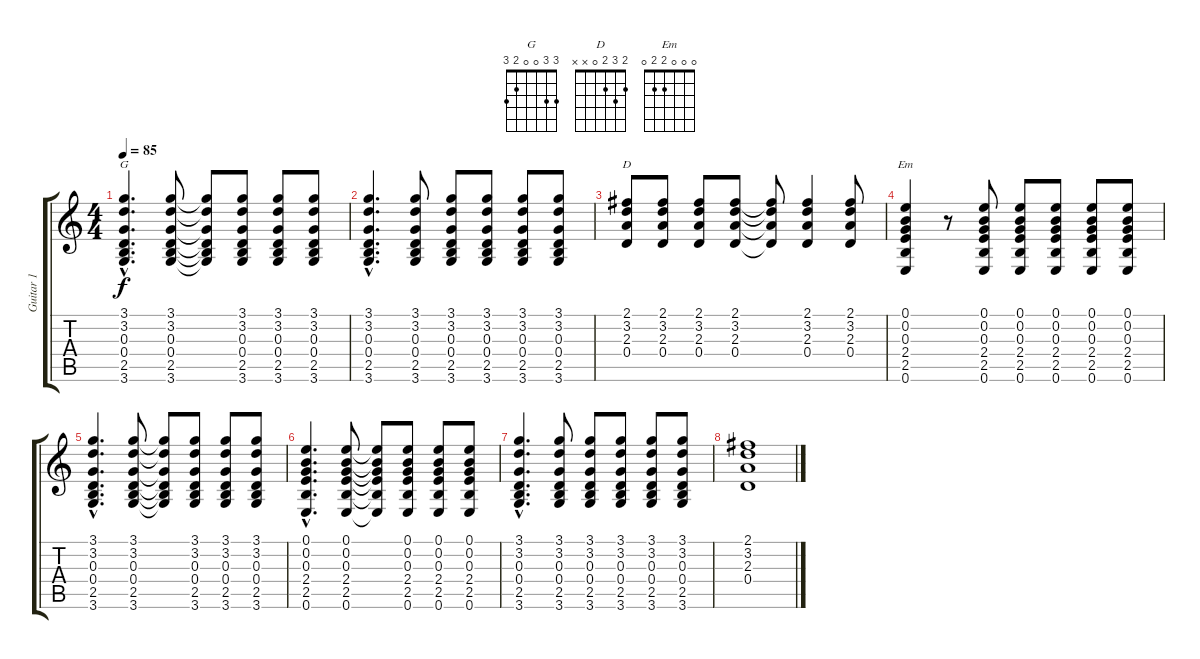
\track ("Guitar 1" "Guitar 1") {instrument electricguitarclean}
\staff {score tabs}
\tuning (E4 B3 G3 D3 A2 E2) {hide}
\chord ("G" 3 3 0 0 2 3)
\chord ("D" 2 3 2 0 x x)
\chord ("Em" 0 0 0 2 2 0)
\ts (4 4)
\tempo 85
\clef g2
\ks c
(3.1{hac} 3.2{hac} 0.3{hac} 0.4{hac} 2.5{hac} 3.6{hac}).4{d ch "G" dy f} (3.1 3.2 0.3 0.4 2.5 3.6).8 (3.1{t} 3.2{t} 0.3{t} 0.4{t} 2.5{t} 3.6{t}).8 (3.1 3.2 0.3 0.4 2.5 3.6).8 (3.1 3.2 0.3 0.4 2.5 3.6).8 (3.1 3.2 0.3 0.4 2.5 3.6).8 |
(3.1{hac} 3.2{hac} 0.3{hac} 0.4{hac} 2.5{hac} 3.6{hac}).4{d} (3.1 3.2 0.3 0.4 2.5 3.6).8 (3.1 3.2 0.3 0.4 2.5 3.6).8 (3.1 3.2 0.3 0.4 2.5 3.6).8 (3.1 3.2 0.3 0.4 2.5 3.6).8 (3.1 3.2 0.3 0.4 2.5 3.6).8 |
(2.1 3.2 2.3 0.4).8{ch "D"} (2.1 3.2 2.3 0.4).8 (2.1 3.2 2.3 0.4).8 (2.1 3.2 2.3 0.4).8 (2.1{t} 3.2{t} 2.3{t} 0.4{t}).8 (2.1 3.2 2.3 0.4).4 (2.1 3.2 2.3 0.4).8 |
(0.1 0.2 0.3 2.4 2.5 0.6).4{ch "Em"} r.8 (0.1 0.2 0.3 2.4 2.5 0.6).8 (0.1 0.2 0.3 2.4 2.5 0.6).8 (0.1 0.2 0.3 2.4 2.5 0.6).8 (0.1 0.2 0.3 2.4 2.5 0.6).8 (0.1 0.2 0.3 2.4 2.5 0.6).8 |
(3.1{hac} 3.2{hac} 0.3{hac} 0.4{hac} 2.5{hac} 3.6{hac}).4{d} (3.1 3.2 0.3 0.4 2.5 3.6).8 (3.1{t} 3.2{t} 0.3{t} 0.4{t} 2.5{t} 3.6{t}).8 (3.1 3.2 0.3 0.4 2.5 3.6).8 (3.1 3.2 0.3 0.4 2.5 3.6).8 (3.1 3.2 0.3 0.4 2.5 3.6).8 |
(0.1{hac} 0.2{hac} 0.3{hac} 2.4{hac} 2.5{hac} 0.6{hac}).4{d volume 6} (0.1 0.2 0.3 2.4 2.5 0.6).8 (0.1{t} 0.2{t} 0.3{t} 2.4{t} 2.5{t} 0.6{t}).8 (0.1 0.2 0.3 2.4 2.5 0.6).8 (0.1 0.2 0.3 2.4 2.5 0.6).8 (0.1 0.2 0.3 2.4 2.5 0.6).8 |
(3.1{hac} 3.2{hac} 0.3{hac} 0.4{hac} 2.5{hac} 3.6{hac}).4{d} (3.1 3.2 0.3 0.4 2.5 3.6).8 (3.1 3.2 0.3 0.4 2.5 3.6).8 (3.1 3.2 0.3 0.4 2.5 3.6).8 (3.1 3.2 0.3 0.4 2.5 3.6).8 (3.1 3.2 0.3 0.4 2.5 3.6).8 |
(2.1 3.2 2.3 0.4).1{volume 0}
